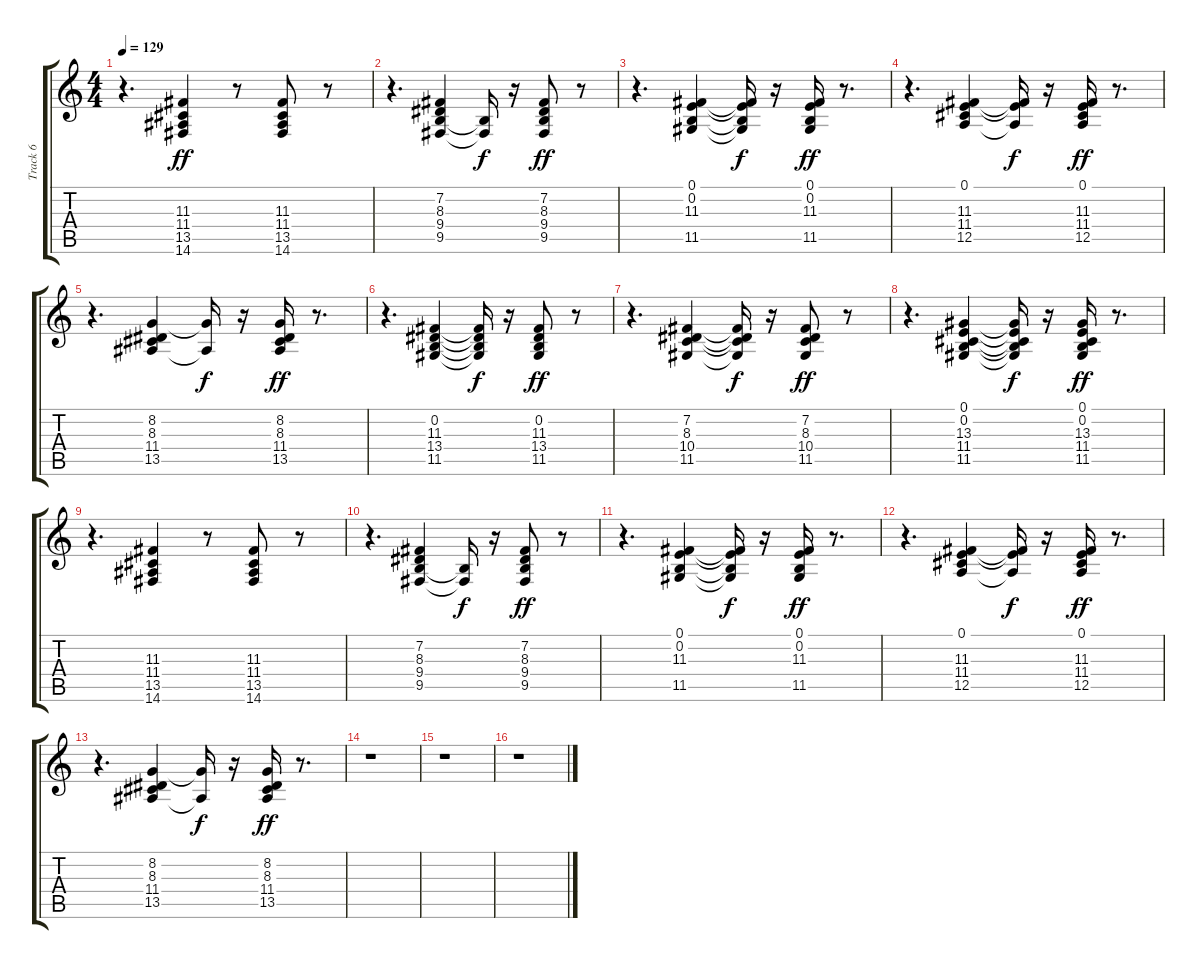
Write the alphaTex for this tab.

\track ("Track 6" "Track 6") {instrument synthbrass1}
\staff {score tabs}
\tuning (E4 B3 G3 D3 A2 E2) {hide}
\ts (4 4)
\tempo 129
\clef g2
\ks c
r.4{d dy ff} (11.3 11.4 13.5 14.6).4 r.8 (11.3 11.4 13.5 14.6).8 r.8 |
r.4{d} (7.2 8.3 9.4 9.5).4 (9.4{t} 9.5{t}).16{dy f} r.16 (7.2 8.3 9.4 9.5).8{dy ff} r.8 |
r.4{d} (0.1 0.2 11.3 11.5).4 (0.1{t} 0.2{t} 11.3{t} 11.5{t}).16{dy f} r.16 (0.1 0.2 11.3 11.5).16{dy ff} r.8{d} |
r.4{d} (0.1 11.3 11.4 12.5).4 (0.1{t} 11.3{t} 12.5{t}).16{dy f} r.16 (0.1 11.3 11.4 12.5).16{dy ff} r.8{d} |
r.4{d} (8.2 8.3 11.4 13.5).4 (8.2{t} 13.5{t}).16{dy f} r.16 (8.2 8.3 11.4 13.5).16{dy ff} r.8{d} |
r.4{d} (0.2 11.3 13.4 11.5).4 (0.2{t} 11.3{t} 13.4{t} 11.5{t}).16{dy f} r.16 (0.2 11.3 13.4 11.5).8{dy ff} r.8 |
r.4{d} (7.2 8.3 10.4 11.5).4 (7.2{t} 8.3{t} 10.4{t} 11.5{t}).16{dy f} r.16 (7.2 8.3 10.4 11.5).8{dy ff} r.8 |
r.4{d} (0.1 0.2 13.3 11.4 11.5).4 (0.1{t} 0.2{t} 13.3{t} 11.4{t} 11.5{t}).16{dy f} r.16 (0.1 0.2 13.3 11.4 11.5).16{dy ff} r.8{d} |
r.4{d} (11.3 11.4 13.5 14.6).4 r.8 (11.3 11.4 13.5 14.6).8 r.8 |
r.4{d} (7.2 8.3 9.4 9.5).4 (9.4{t} 9.5{t}).16{dy f} r.16 (7.2 8.3 9.4 9.5).8{dy ff} r.8 |
r.4{d} (0.1 0.2 11.3 11.5).4 (0.1{t} 0.2{t} 11.3{t} 11.5{t}).16{dy f} r.16 (0.1 0.2 11.3 11.5).16{dy ff} r.8{d} |
r.4{d} (0.1 11.3 11.4 12.5).4 (0.1{t} 11.3{t} 12.5{t}).16{dy f} r.16 (0.1 11.3 11.4 12.5).16{dy ff} r.8{d} |
r.4{d} (8.2 8.3 11.4 13.5).4 (8.2{t} 13.5{t}).16{dy f} r.16 (8.2 8.3 11.4 13.5).16{dy ff} r.8{d} |
r.1 |
r.1 |
r.1
